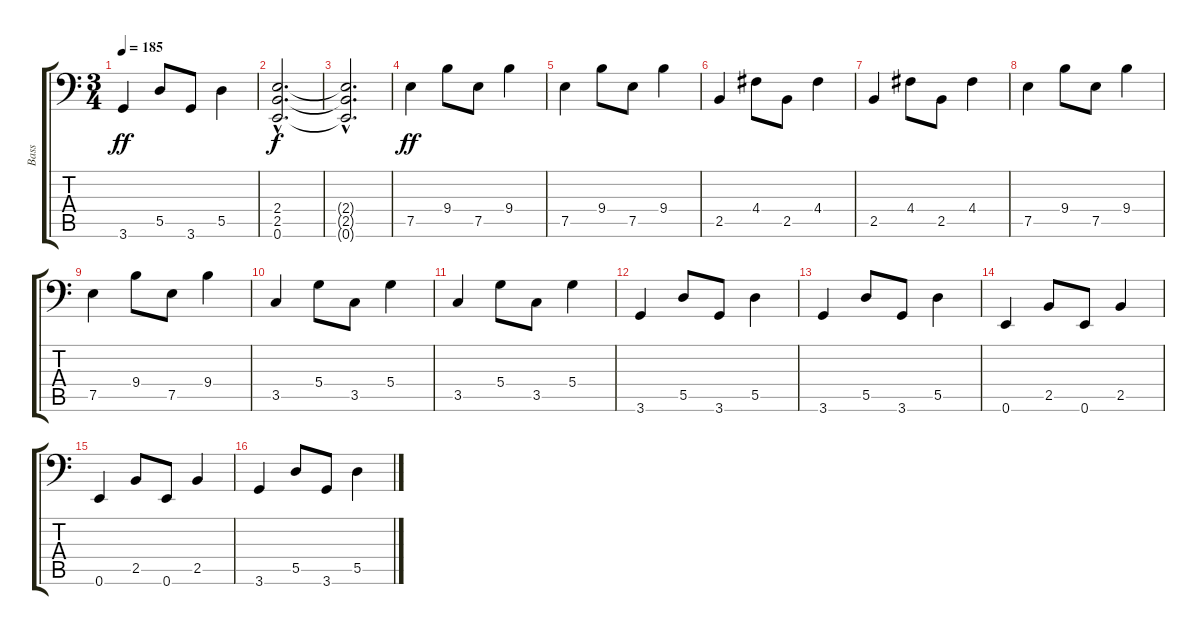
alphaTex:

\track ("Bass" "Bass") {instrument electricbassfinger}
\staff {score tabs}
\tuning (E3 B2 G2 D2 A1 E1) {hide}
\ts (3 4)
\tempo 185
\clef f4
\ks c
3.6.4{dy ff} 5.5.8 3.6.8 5.5.4 |
(2.4{hac} 2.5{hac} 0.6{hac}).2{d dy f} |
(2.4{hac t} 2.5{hac t} 0.6{hac t}).2{d} |
7.5.4{dy ff} 9.4.8 7.5.8 9.4.4 |
7.5.4 9.4.8 7.5.8 9.4.4 |
2.5.4 4.4.8 2.5.8 4.4.4 |
2.5.4 4.4.8 2.5.8 4.4.4 |
7.5.4 9.4.8 7.5.8 9.4.4 |
7.5.4 9.4.8 7.5.8 9.4.4 |
3.5.4 5.4.8 3.5.8 5.4.4 |
3.5.4 5.4.8 3.5.8 5.4.4 |
3.6.4 5.5.8 3.6.8 5.5.4 |
3.6.4 5.5.8 3.6.8 5.5.4 |
0.6.4 2.5.8 0.6.8 2.5.4 |
0.6.4 2.5.8 0.6.8 2.5.4 |
3.6.4 5.5.8 3.6.8 5.5.4
